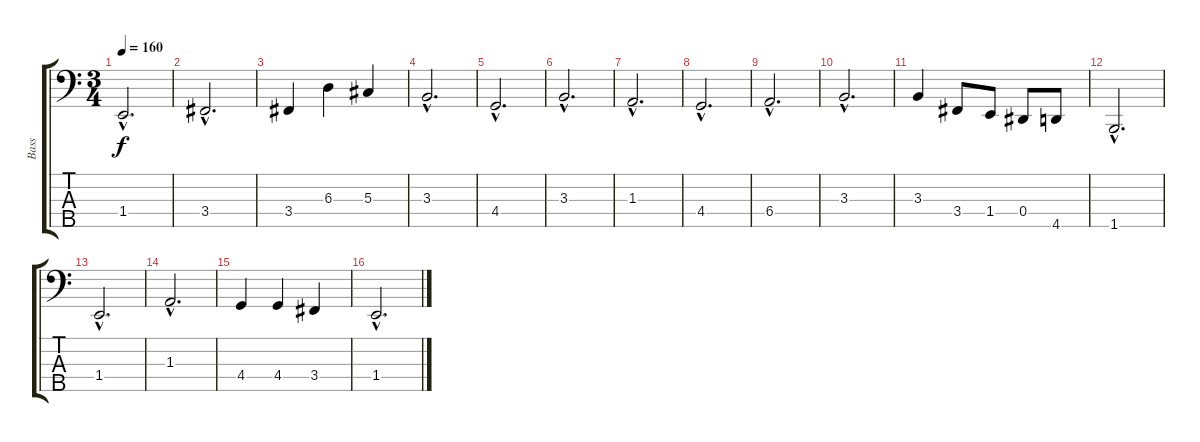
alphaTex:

\track ("Bass" "Bass") {instrument electricbasspick}
\staff {score tabs}
\tuning (Gb2 Db2 Ab1 Eb1 Bb0) {hide}
\ts (3 4)
\tempo 160
\clef f4
\ks c
1.4{hac}.2{d dy f} |
3.4{hac}.2{d} |
3.4.4 6.3.4 5.3.4 |
3.3{hac}.2{d} |
4.4{hac}.2{d} |
3.3{hac}.2{d} |
1.3{hac}.2{d} |
4.4{hac}.2{d} |
6.4{hac}.2{d} |
3.3{hac}.2{d} |
3.3.4 3.4.8 1.4.8 0.4.8 4.5.8 |
1.5{hac}.2{d} |
1.4{hac}.2{d} |
1.3{hac}.2{d} |
4.4.4 4.4.4 3.4.4 |
1.4{hac}.2{d}
